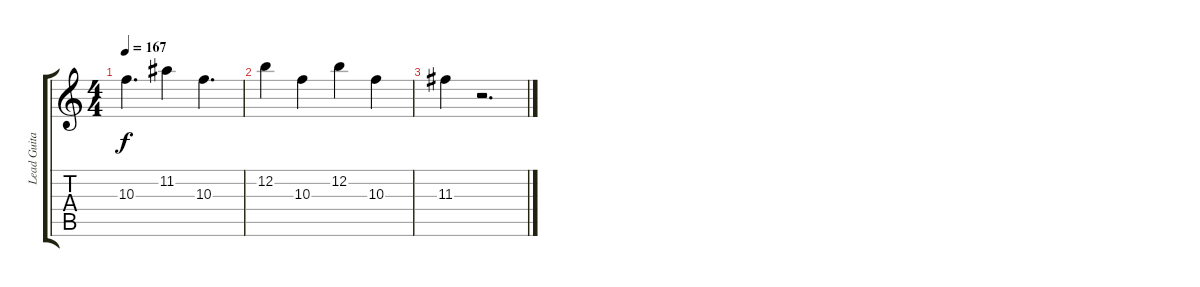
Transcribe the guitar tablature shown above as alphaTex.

\track ("Lead Guitar" "Lead Guita") {instrument overdrivenguitar}
\staff {score tabs}
\tuning (E4 B3 G3 D3 A2 E2) {hide}
\ts (4 4)
\tempo 167
\clef g2
\ks c
10.3.4{d dy f} 11.2.4 10.3.4{d} |
12.2.4 10.3.4 12.2.4 10.3.4 |
11.3.4 r.2{d}
